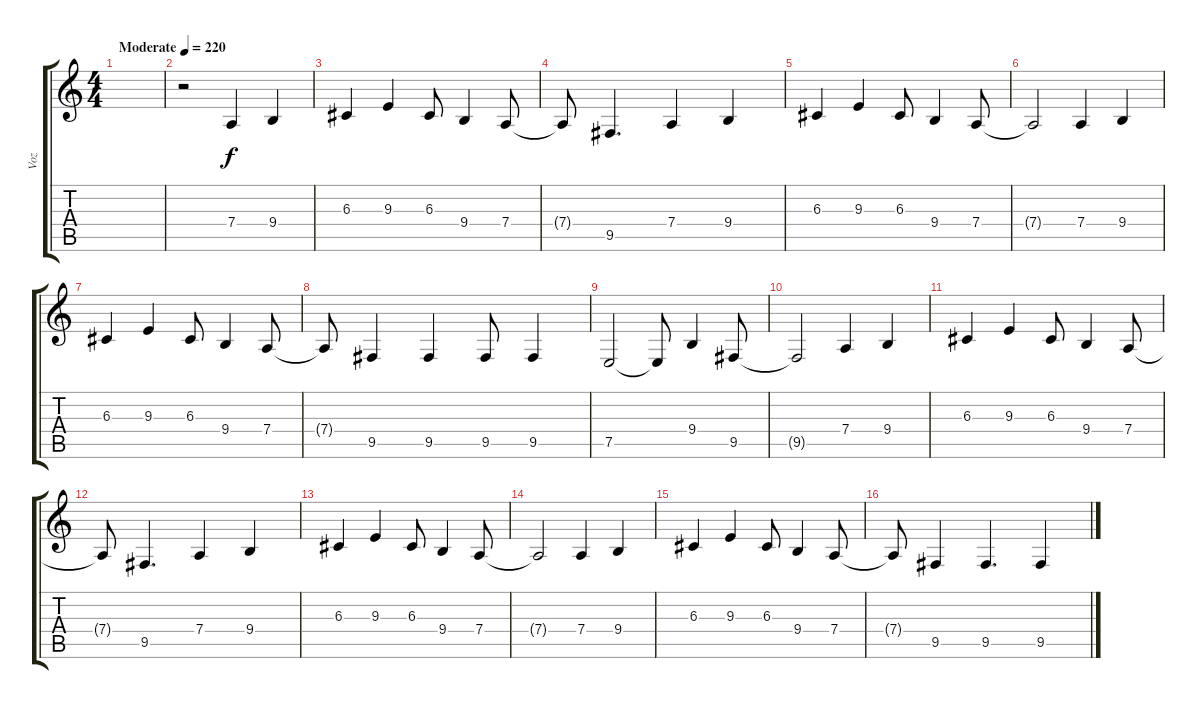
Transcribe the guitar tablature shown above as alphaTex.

\track ("Voz" "Voz") {instrument electricgrandpiano}
\staff {score tabs}
\tuning (E4 B3 G3 D3 A2 E2) {hide}
\ts (4 4)
\tempo (220 "Moderate")
\clef g2
\ks c
|
r.2 7.4.4 9.4.4 |
6.3.4 9.3.4 6.3.8 9.4.4 7.4.8 |
7.4{t}.8 9.5.4{d} 7.4.4 9.4.4 |
6.3.4 9.3.4 6.3.8 9.4.4 7.4.8 |
7.4{t}.2 7.4.4 9.4.4 |
6.3.4 9.3.4 6.3.8 9.4.4 7.4.8 |
7.4{t}.8 9.5.4 9.5.4 9.5.8 9.5.4 |
7.5.2 7.5{t}.8 9.4.4 9.5.8 |
9.5{t}.2 7.4.4 9.4.4 |
6.3.4 9.3.4 6.3.8 9.4.4 7.4.8 |
7.4{t}.8 9.5.4{d} 7.4.4 9.4.4 |
6.3.4 9.3.4 6.3.8 9.4.4 7.4.8 |
7.4{t}.2 7.4.4 9.4.4 |
6.3.4 9.3.4 6.3.8 9.4.4 7.4.8 |
7.4{t}.8 9.5.4 9.5.4{d} 9.5.4
